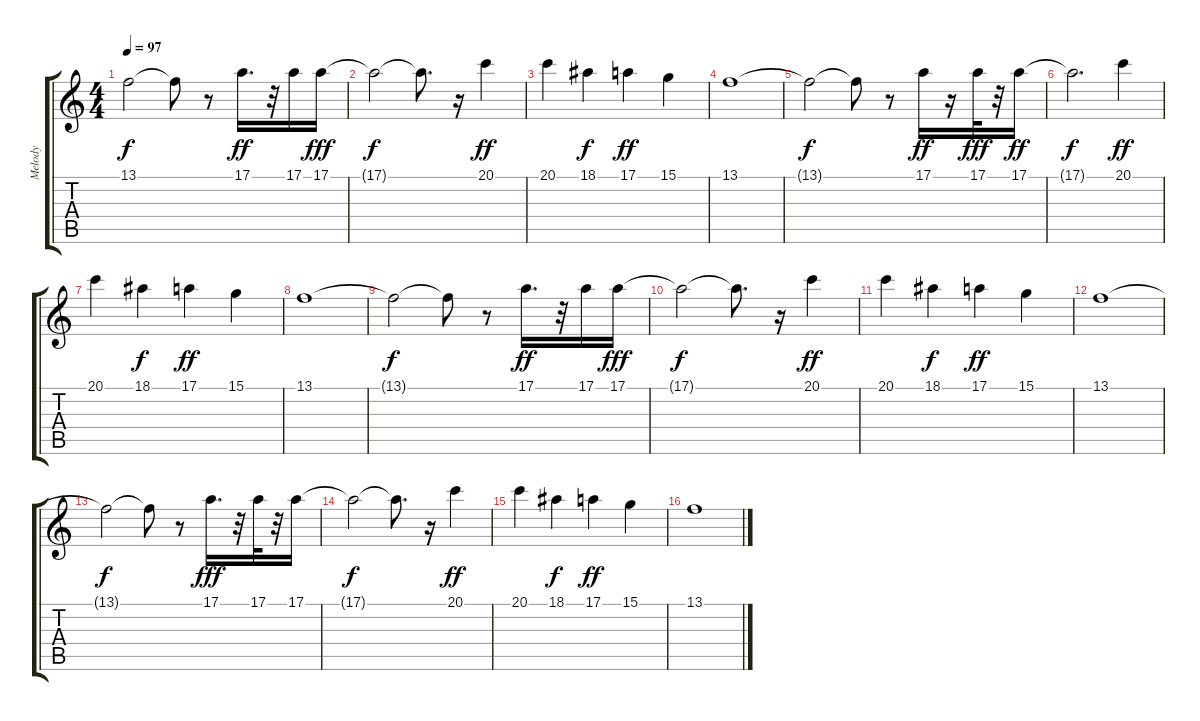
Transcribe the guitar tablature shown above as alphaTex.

\track ("Melody" "Melody") {instrument flute}
\staff {score tabs}
\tuning (E4 B3 G3 D3 A2 E2) {hide}
\ts (4 4)
\tempo 97
\clef g2
\ks c
13.1{t}.2{dy f} 13.1{t}.8 r.8 17.1.16{d dy ff} r.32 17.1.16 17.1.16{dy fff} |
17.1{t}.2{dy f} 17.1{t}.8{d} r.16 20.1.4{dy ff} |
20.1.4 18.1.4{dy f} 17.1.4{dy ff} 15.1.4 |
13.1.1 |
13.1{t}.2{dy f} 13.1{t}.8 r.8 17.1.16{dy ff} r.16 17.1.32{dy fff} r.32 17.1.16{dy ff} |
17.1{t}.2{d dy f} 20.1.4{dy ff} |
20.1.4 18.1.4{dy f} 17.1.4{dy ff} 15.1.4 |
13.1.1 |
13.1{t}.2{dy f} 13.1{t}.8 r.8 17.1.16{d dy ff} r.32 17.1.16 17.1.16{dy fff} |
17.1{t}.2{dy f} 17.1{t}.8{d} r.16 20.1.4{dy ff} |
20.1.4 18.1.4{dy f} 17.1.4{dy ff} 15.1.4 |
13.1.1 |
13.1{t}.2{dy f} 13.1{t}.8 r.8 17.1.16{d dy fff} r.32 17.1.32 r.32 17.1.16 |
17.1{t}.2{dy f} 17.1{t}.8{d} r.16 20.1.4{dy ff} |
20.1.4 18.1.4{dy f} 17.1.4{dy ff} 15.1.4 |
13.1.1
